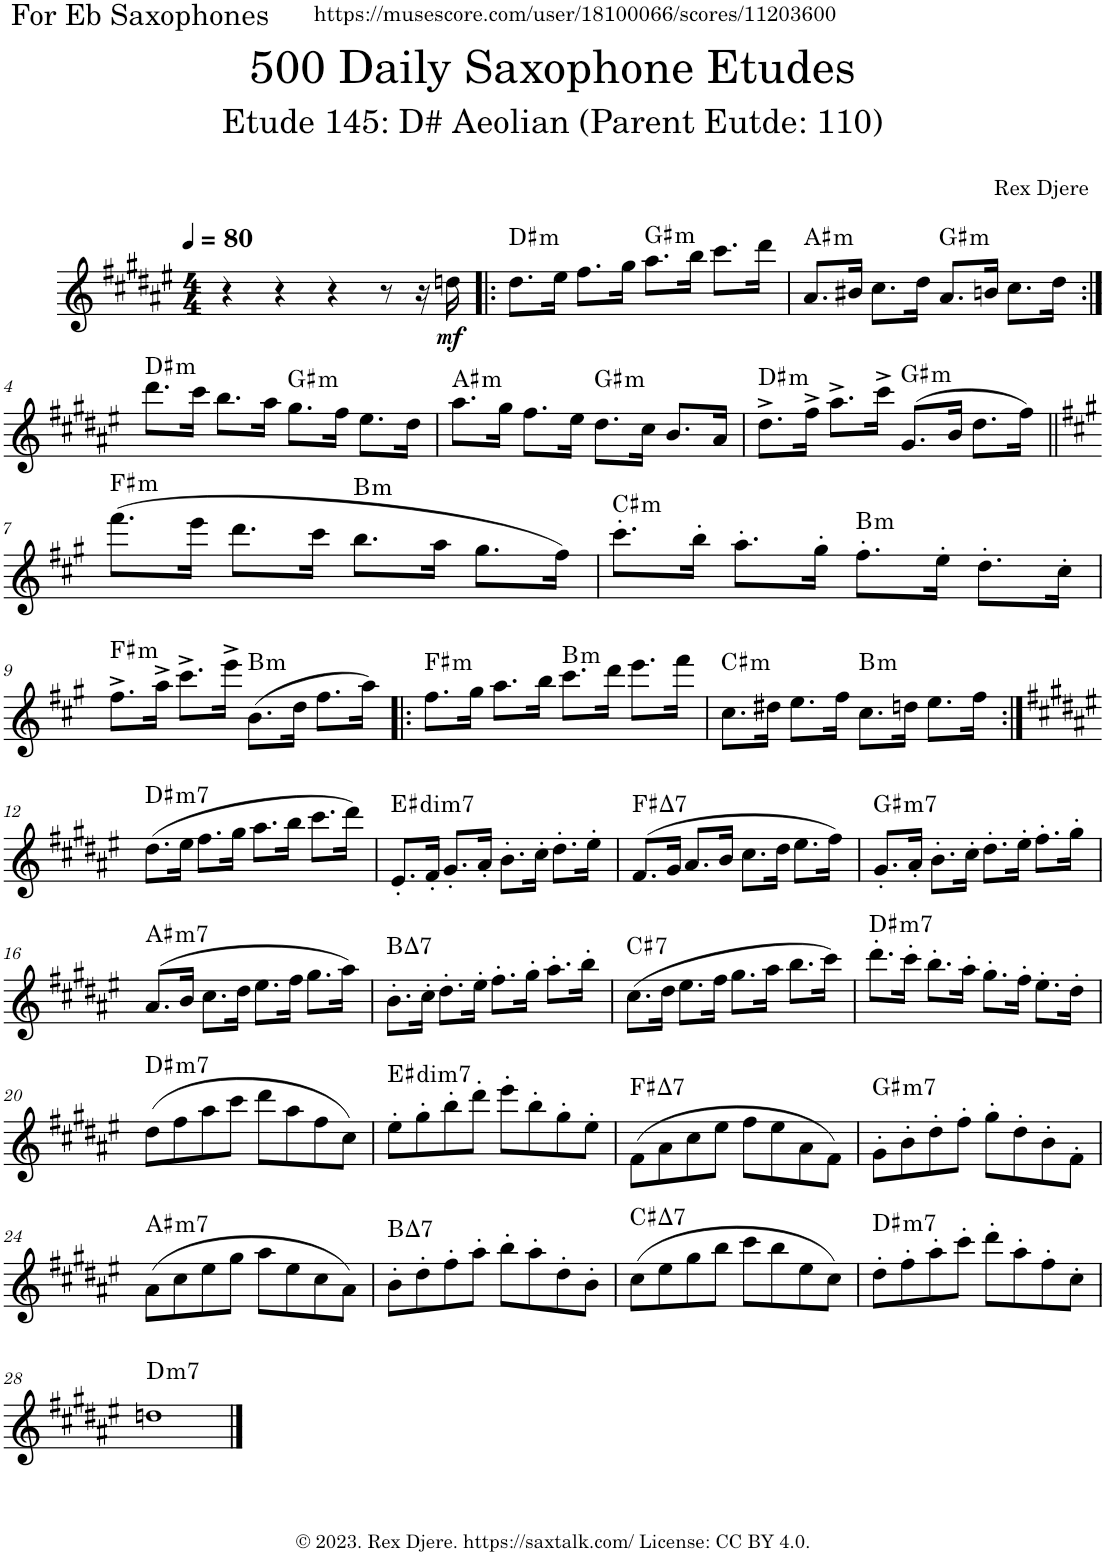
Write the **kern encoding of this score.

**kern	**dynam	**harte
*part1	*part1	*part1
*staff1	*staff1	*
*I"Alto Saxophone	*	*
*I'A. Sax.	*	*
*clefG2	*	*
*Trd5c9	*	*
*k[f#c#g#d#a#e#]	*	*
*M4/4	*	*
*MM80	*	*
=1	=1	=1
4r	.	.
4r	.	.
4r	.	.
8r	.	.
16r	.	.
!	!LO:DY:b	!
16ddn\	mf	.
=2!|:	=2!|:	=2!|:
!	!	!LO:H:kt=m
8.dd#\L	.	D#:min
16ee#\Jk	.	.
8.ff#\L	.	.
16gg#\Jk	.	.
!	!	!LO:H:kt=m
8.aa#\L	.	G#:min
16bb\Jk	.	.
8.ccc#\L	.	.
16ddd#\Jk	.	.
=3	=3	=3
!	!	!LO:H:kt=m
8.a#/L	.	A#:min
16b#X/Jk	.	.
8.cc#\L	.	.
16dd#\Jk	.	.
!	!	!LO:H:kt=m
8.a#/L	.	G#:min
16bn/Jk	.	.
8.cc#\L	.	.
16dd#\Jk	.	.
!!LO:LB:g=z
=4:|!	=4:|!	=4:|!
!	!	!LO:H:kt=m
8.ddd#\L	.	D#:min
16ccc#\Jk	.	.
8.bb\L	.	.
16aa#\Jk	.	.
!	!	!LO:H:kt=m
8.gg#\L	.	G#:min
16ff#\Jk	.	.
8.ee#\L	.	.
16dd#\Jk	.	.
=5	=5	=5
!	!	!LO:H:kt=m
8.aa#\L	.	A#:min
16gg#\Jk	.	.
8.ff#\L	.	.
16ee#\Jk	.	.
!	!	!LO:H:kt=m
8.dd#\L	.	G#:min
16cc#\Jk	.	.
8.b/L	.	.
16a#/Jk	.	.
=6	=6	=6
!	!	!LO:H:kt=m
8.dd#^\L	.	D#:min
16ff#^\Jk	.	.
8.aa#^\L	.	.
16ccc#^\Jk	.	.
!	!	!LO:H:kt=m
(8.g#/L	.	G#:min
16b/Jk	.	.
8.dd#\L	.	.
16ff#\Jk)	.	.
!!LO:LB:g=z
=7||	=7||	=7||
*k[f#c#g#]	*	*
!	!	!LO:H:kt=m
(8.fff#\L	.	F#:min
16eee\Jk	.	.
8.ddd\L	.	.
16ccc#\Jk	.	.
!	!	!LO:H:kt=m
8.bb\L	.	B:min
16aa\Jk	.	.
8.gg#\L	.	.
16ff#\Jk)	.	.
=8	=8	=8
!	!	!LO:H:kt=m
8.ccc#'\L	.	C#:min
16bb'\Jk	.	.
8.aa'\L	.	.
16gg#'\Jk	.	.
!	!	!LO:H:kt=m
8.ff#'\L	.	B:min
16ee'\Jk	.	.
8.dd'\L	.	.
16cc#'\Jk	.	.
!!LO:LB:g=z
=9	=9	=9
!	!	!LO:H:kt=m
8.ff#^\L	.	F#:min
16aa^\Jk	.	.
8.ccc#^\L	.	.
16eee^\Jk	.	.
!	!	!LO:H:kt=m
(8.b\L	.	B:min
16dd\Jk	.	.
8.ff#\L	.	.
16aa\Jk)	.	.
=10!|:	=10!|:	=10!|:
!	!	!LO:H:kt=m
8.ff#\L	.	F#:min
16gg#\Jk	.	.
8.aa\L	.	.
16bb\Jk	.	.
!	!	!LO:H:kt=m
8.ccc#\L	.	B:min
16ddd\Jk	.	.
8.eee\L	.	.
16fff#\Jk	.	.
=11	=11	=11
!	!	!LO:H:kt=m
8.cc#\L	.	C#:min
16dd#X\Jk	.	.
8.ee\L	.	.
16ff#\Jk	.	.
!	!	!LO:H:kt=m
8.cc#\L	.	B:min
16ddn\Jk	.	.
8.ee\L	.	.
16ff#\Jk	.	.
!!LO:LB:g=z
=12:|!	=12:|!	=12:|!
*k[f#c#g#d#a#e#]	*	*
!	!	!LO:H:kt=m7
(8.dd#\L	.	D#:min7
16ee#\Jk	.	.
8.ff#\L	.	.
16gg#\Jk	.	.
8.aa#\L	.	.
16bb\Jk	.	.
8.ccc#\L	.	.
16ddd#\Jk)	.	.
=13	=13	=13
!	!	!LO:H:kt=dim7
8.e#'/L	.	E#:dim7
16f#'/Jk	.	.
8.g#'/L	.	.
16a#'/Jk	.	.
8.b'\L	.	.
16cc#'\Jk	.	.
8.dd#'\L	.	.
16ee#'\Jk	.	.
=14	=14	=14
!	!	!LO:H:kt=7
(8.f#/L	.	F#:maj7
16g#/Jk	.	.
8.a#/L	.	.
16b/Jk	.	.
8.cc#\L	.	.
16dd#\Jk	.	.
8.ee#\L	.	.
16ff#\Jk)	.	.
=15	=15	=15
!	!	!LO:H:kt=m7
8.g#'/L	.	G#:min7
16a#'/Jk	.	.
8.b'\L	.	.
16cc#'\Jk	.	.
8.dd#'\L	.	.
16ee#'\Jk	.	.
8.ff#'\L	.	.
16gg#'\Jk	.	.
!!LO:LB:g=z
=16	=16	=16
!	!	!LO:H:kt=m7
(8.a#/L	.	A#:min7
16b/Jk	.	.
8.cc#\L	.	.
16dd#\Jk	.	.
8.ee#\L	.	.
16ff#\Jk	.	.
8.gg#\L	.	.
16aa#\Jk)	.	.
=17	=17	=17
!	!	!LO:H:kt=7
8.b'\L	.	B:maj7
16cc#'\Jk	.	.
8.dd#'\L	.	.
16ee#'\Jk	.	.
8.ff#'\L	.	.
16gg#'\Jk	.	.
8.aa#'\L	.	.
16bb'\Jk	.	.
=18	=18	=18
!	!	!LO:H:kt=7
(8.cc#\L	.	C#:7
16dd#\Jk	.	.
8.ee#\L	.	.
16ff#\Jk	.	.
8.gg#\L	.	.
16aa#\Jk	.	.
8.bb\L	.	.
16ccc#\Jk)	.	.
=19	=19	=19
!	!	!LO:H:kt=m7
8.ddd#'\L	.	D#:min7
16ccc#'\Jk	.	.
8.bb'\L	.	.
16aa#'\Jk	.	.
8.gg#'\L	.	.
16ff#'\Jk	.	.
8.ee#'\L	.	.
16dd#'\Jk	.	.
!!LO:LB:g=z
=20	=20	=20
!	!	!LO:H:kt=m7
(8dd#\L	.	D#:min7
8ff#\	.	.
8aa#\	.	.
8ccc#\J	.	.
8ddd#\L	.	.
8aa#\	.	.
8ff#\	.	.
8cc#\J)	.	.
=21	=21	=21
!	!	!LO:H:kt=dim7
8ee#'\L	.	E#:dim7
8gg#'\	.	.
8bb'\	.	.
8ddd#'\J	.	.
8eee#'\L	.	.
8bb'\	.	.
8gg#'\	.	.
8ee#'\J	.	.
=22	=22	=22
!	!	!LO:H:kt=7
(8f#\L	.	F#:maj7
8a#\	.	.
8cc#\	.	.
8ee#\J	.	.
8ff#\L	.	.
8ee#\	.	.
8a#\	.	.
8f#\J)	.	.
=23	=23	=23
!	!	!LO:H:kt=m7
8g#'\L	.	G#:min7
8b'\	.	.
8dd#'\	.	.
8ff#'\J	.	.
8gg#'\L	.	.
8dd#'\	.	.
8b'\	.	.
8f#'\J	.	.
!!LO:LB:g=z
=24	=24	=24
!	!	!LO:H:kt=m7
(8a#\L	.	A#:min7
8cc#\	.	.
8ee#\	.	.
8gg#\J	.	.
8aa#\L	.	.
8ee#\	.	.
8cc#\	.	.
8a#\J)	.	.
=25	=25	=25
!	!	!LO:H:kt=7
8b'\L	.	B:maj7
8dd#'\	.	.
8ff#'\	.	.
8aa#'\J	.	.
8bb'\L	.	.
8aa#'\	.	.
8dd#'\	.	.
8b'\J	.	.
=26	=26	=26
!	!	!LO:H:kt=7
(8cc#\L	.	C#:maj7
8ee#\	.	.
8gg#\	.	.
8bb\J	.	.
8ccc#\L	.	.
8bb\	.	.
8ee#\	.	.
8cc#\J)	.	.
=27	=27	=27
!	!	!LO:H:kt=m7
8dd#'\L	.	D#:min7
8ff#'\	.	.
8aa#'\	.	.
8ccc#'\J	.	.
8ddd#'\L	.	.
8aa#'\	.	.
8ff#'\	.	.
8cc#'\J	.	.
!!LO:LB:g=z
=28	=28	=28
!	!	!LO:H:kt=m7
1ddn	.	D:min7
==	==	==
*-	*-	*-
